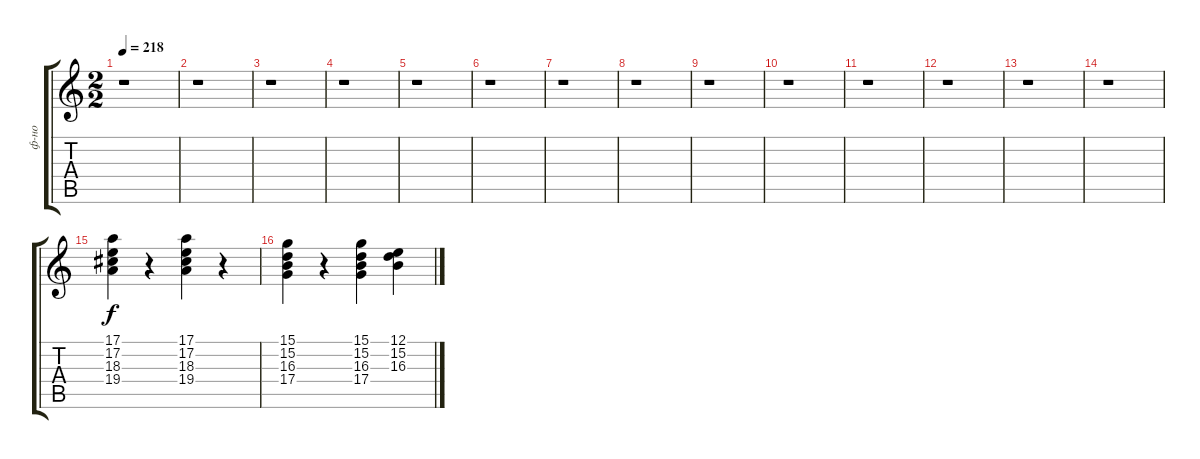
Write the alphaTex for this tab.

\track ("ф-но" "ф-но") {instrument acousticgrandpiano}
\staff {score tabs}
\tuning (E4 B3 G3 D3 A2 E2) {hide}
\ts (2 2)
\tempo 218
\clef g2
\ks c
r.1{dy f} |
r.1 |
r.1 |
r.1 |
r.1 |
r.1 |
r.1 |
r.1 |
r.1 |
r.1 |
r.1 |
r.1 |
r.1 |
r.1 |
(17.1 17.2 18.3 19.4).4 r.4 (17.1 17.2 18.3 19.4).4 r.4 |
(15.1 15.2 16.3 17.4).4 r.4 (15.1 15.2 16.3 17.4).4 (12.1 15.2 16.3).4
